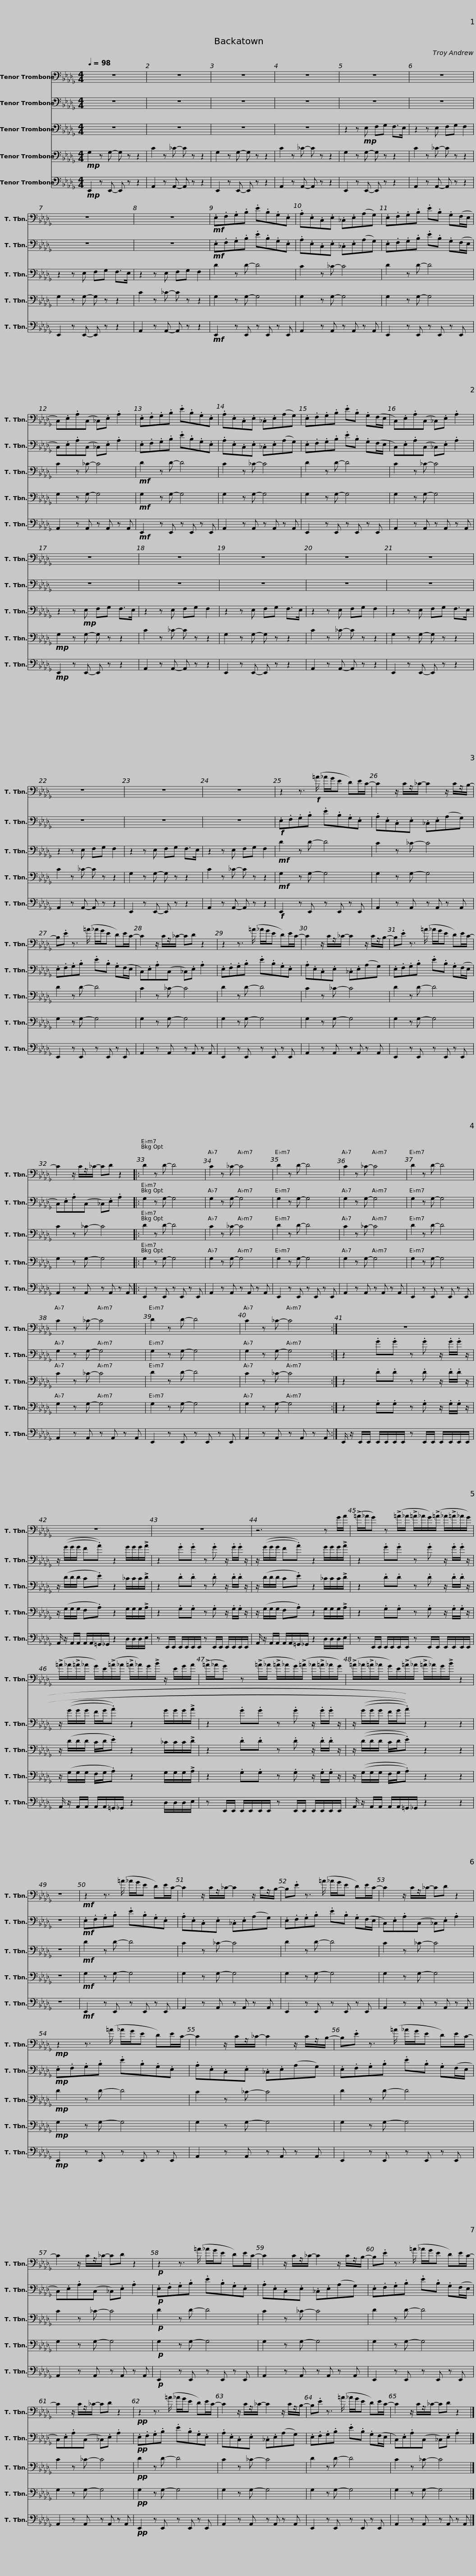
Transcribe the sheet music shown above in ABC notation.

X:1
%%score 1 2 3 4 5
L:1/8
Q:1/4=98
M:4/4
I:linebreak $
K:Db
V:1 bass
V:2 bass
V:3 bass
V:4 bass
V:5 bass
V:1
 z8 | z8 | z8 | z8 |$ z8 | %5
 z8 | z8 | z8 |!mf! .E,.F,.G,.B, .E.B,.G,.E, |$ .A,.E,.C,.E, ._C,.E,(A,G,) | %10
 .E,.F,.G,.B, .E.B, .G,(F,/E,/ | C,).E,.A,(C, _C,).E, .A,2 | .E,.F,.G,.B, .E.B,.G,.E, |$ .A,.E,.C,.E, ._C,.E,(A,G,) | .E,.F,.G,.B, .E.B, .G,(F,/E,/ | %15
 C,).E,.A,(C, _C,).E, .A,2 | z8 |$ z8 | z8 | z8 | %20
 z8 | z8 |$ z8 | z8 | z2 z3/2!f! (=A/ _A/G/E D)E/C/- |$ %25
 C2 z/ C/z/_C/- C2 z/ C/z/B,/- | B,.E z3/2 (=A/ _A/G/E D)E/C/- | C2 z/ C/z/_C/- CD z2 |$ z2 z3/2 (=A/ _A/G/E D)E/C/- | C2 z/ C/z/_C/- C2 z/ C/z/B,/- | %30
 B,.E z3/2 (=A/ _A/G/E D)E/C/- |$ C2 z/ C/z/_C/- CD z2 |: D2 z D- D4 | C2 z _C- C4 | D2 z D- D4 |$ %35
 C2 z _C- C4 | D2 z D- D4 | C2 z _C- C4 | D2 z D- D4 |$ C2 z _C- C4 :| %40
 z8 |$ z8 | z8 |$ z6 z G/A/ |$ (!>!=A/_A/G) z (!>!=A/_A/ !>!=A/_A/G/)(!>!=A/ _A/!>!=A/_A/G/) |$ %45
 (!>!=A/_A/!>!=A/_A/ G/)E/(!>!=A/_A/ !>!=A/_A/)G/!>!B/ z/ E/G/A/ |$ (!>!=A/_A/G) z (!>!=A/_A/ !>!=A/_A/G/)(!>!=A/ _A/!>!=A/_A/G/) |$ (!>!=A/_A/!>!=A/_A/ G/)E/(!>!=A/_A/ !>!=A/_A/)G/!>!B/ z2 | z8 |!mf! z2 z3/2 (=A/ _A/G/E D)E/C/- |$ %50
 C2 z/ C/z/_C/- C2 z/ C/z/B,/- | B,.E z3/2 (=A/ _A/G/E D)E/C/- | C2 z/ C/z/_C/- CD z2 |$!mp! z2 z3/2 (=A/ _A/G/E D)E/C/- | C2 z/ C/z/_C/- C2 z/ C/z/B,/- | %55
 B,.E z3/2 (=A/ _A/G/E D)E/C/- |$ C2 z/ C/z/_C/- CD z2 |!p! z2 z3/2 (=A/ _A/G/E D)E/C/- | C2 z/ C/z/_C/- C2 z/ C/z/B,/- |$ B,.E z3/2 (=A/ _A/G/E D)E/C/- | %60
 C2 z/ C/z/_C/- CD z2 |!pp! z2 z3/2 (=A/ _A/G/E D)E/C/- |$ C2 z/ C/z/_C/- C2 z/ C/z/B,/- | B,.E z3/2 (=A/ _A/G/E D)E/C/- | C2 z/ C/z/_C/- CD z2 |] %65
V:2
 z8 | z8 | z8 | z8 |$ z8 | %5
 z8 | z8 | z8 |!mf! .E,.F,.G,.B, .E.B,.G,.E, |$ .A,.E,.C,.E, ._C,.E,(A,G,) | %10
 .E,.F,.G,.B, .E.B, .G,(F,/E,/ | C,).E,.A,(C, _C,).E, .A,2 | .E,.F,.G,.B, .E.B,.G,.E, |$ .A,.E,.C,.E, ._C,.E,(A,G,) | .E,.F,.G,.B, .E.B, .G,(F,/E,/ | %15
 C,).E,.A,(C, _C,).E, .A,2 | z8 |$ z8 | z8 | z8 | %20
 z8 | z8 |$ z8 | z8 |!f! .E,.F,.G,.B, .E.B,.G,.E, |$ %25
 .A,.E,.C,.E, ._C,.E,(A,G,) | .E,.F,.G,.B, .E.B, .G,(F,/E,/ | C,).E,.A,(C, _C,).E, .A,2 |$ .E,.F,.G,.B, .E.B,.G,.E, | .A,.E,.C,.E, ._C,.E,(A,G,) | %30
 .E,.F,.G,.B, .E.B, .G,(F,/E,/ |$ C,).E,.A,(C, _C,).E, .A,2 |: G,2 z G,- G,4 | G,2 z G,- G,4 | G,2 z G,- G,4 |$ %35
 G,2 z G,- G,4 | G,2 z G,- G,4 | G,2 z G,- G,4 | G,2 z G,- G,4 |$ G,2 z G,- G,4 :| %40
 z2 .G.G z .G z/ .G/.G/ z/ |$ z/ ((G/G/G/ F.A)) z2 G/G/G/!>!A/ | z2 .G.G z .G z/ .G/.G/ z/ |$ z/ ((G/G/G/ F.A)) z2 G/G/G/!>!A/ |$ z2 .G.G z .G z/ .G/.G/ z/ |$ %45
 z/ ((G/G/G/ F/G/.A)) z2 G/G/G/!>!A/ |$ z2 .G.G z .G z/ .G/.G/ z/ |$ z/ ((((G/G/G/ F/G/.A)))) z2 z2 | z8 |!mf! .E,.F,.G,.B, .E.B,.G,.E, |$ %50
 .A,.E,.C,.E, ._C,.E,(A,G,) | .E,.F,.G,.B, .E.B, .G,(F,/E,/ | C,).E,.A,(C, _C,).E, .A,2 |$!mp! .E,.F,.G,.B, .E.B,.G,.E, | .A,.E,.C,.E, ._C,.E,(A,G,) | %55
 .E,.F,.G,.B, .E.B, .G,(F,/E,/ |$ C,).E,.A,(C, _C,).E, .A,2 |!p! .E,.F,.G,.B, .E.B,.G,.E, | .A,.E,.C,.E, ._C,.E,(A,G,) |$ .E,.F,.G,.B, .E.B, .G,(F,/E,/ | %60
 C,).E,.A,(C, _C,).E, .A,2 |!pp! .E,.F,.G,.B, .E.B,.G,.E, |$ .A,.E,.C,.E, ._C,.E,(A,G,) | .E,.F,.G,.B, .E.B, .G,(F,/E,/ | C,).E,.A,(C, _C,).E, .A,2 |] %65
V:3
 z8 | z8 | z8 | z8 |$ z2 z!mp! E, F,G, F,>E, | %5
 z2 z E, F,G, F,2 | z2 z E, F,G, F,>E, | z2 z E, F,G, F,2 | D2 z D- D4 |$ C2 z _C- C4 | %10
 D2 z D- D4 | C2 z _C- C4 |!mf! D2 z D- D4 |$ C2 z _C- C4 | D2 z D- D4 | %15
 C2 z _C- C4 | z2 z!mp! E, F,G, F,>E, |$ z2 z E, F,G, F,2 | z2 z E, F,G, F,>E, | z2 z E, F,G, F,2 | %20
 z2 z E, F,G, F,>E, | z2 z E, F,G, F,2 |$ z2 z E, F,G, F,>E, | z2 z E, F,G, F,2 |!mf! D2 z D- D4 |$ %25
 C2 z _C- C4 | D2 z D- D4 | C2 z _C- C4 |$ D2 z D- D4 | C2 z _C- C4 | %30
 D2 z D- D4 |$ C2 z _C- C4 |: D2 z D- D4 | C2 z _C- C4 | D2 z D- D4 |$ %35
 C2 z _C- C4 | D2 z D- D4 | C2 z _C- C4 | D2 z D- D4 |$ C2 z _C- C4 :| %40
 z2 .D.D z .D z/ .D/.D/ z/ |$ z/ (D/D/D/ C.E) z2 _C/C/C/!>!D/ | z2 .D.D z .D z/ .D/.D/ z/ |$ z/ (D/D/D/ C.E) z2 _C/C/C/!>!D/ |$ z2 .D.D z .D z/ .D/.D/ z/ |$ %45
 z/ (D/D/D/ C/D/.E) z2 _C/C/C/!>!D/ |$ z2 .D.D z .D z/ .D/.D/ z/ |$ z/ ((D/D/D/ C/D/.E)) z2 z2 | z8 |!mf! D2 z D- D4 |$ %50
 C2 z _C- C4 | D2 z D- D4 | C2 z _C- C4 |$!mp! D2 z D- D4 | C2 z _C- C4 | %55
 D2 z D- D4 |$ C2 z _C- C4 |!p! D2 z D- D4 | C2 z _C- C4 |$ D2 z D- D4 | %60
 C2 z _C- C4 |!pp! D2 z D- D4 |$ C2 z _C- C4 | D2 z D- D4 | C2 z _C- C4 |] %65
V:4
!mp! G,2 z G,- G, z z2 | C2 z _C- C z z2 | G,2 z G,- G, z z2 | C2 z _C- C z z2 |$ G,2 z G,- G, z z2 | %5
 C2 z _C- C z z2 | G,2 z G,- G, z z2 | C2 z _C- C z z2 | G,2 z G,- G,4 |$ G,2 z G,- G,4 | %10
 G,2 z G,- G,4 | G,2 z G,- G,4 |!mf! G,2 z G,- G,4 |$ G,2 z G,- G,4 | G,2 z G,- G,4 | %15
 G,2 z G,- G,4 |!mp! G,2 z G,- G, z z2 |$ C2 z _C- C z z2 | G,2 z G,- G, z z2 | C2 z _C- C z z2 | %20
 G,2 z G,- G, z z2 | C2 z _C- C z z2 |$ G,2 z G,- G, z z2 | C2 z _C- C z z2 |!mf! G,2 z G,- G,4 |$ %25
 G,2 z G,- G,4 | G,2 z G,- G,4 | G,2 z G,- G,4 |$ G,2 z G,- G,4 | G,2 z G,- G,4 | %30
 G,2 z G,- G,4 |$ G,2 z G,- G,4 |: G,2 z G,- G,4 | G,2 z G,- G,4 | G,2 z G,- G,4 |$ %35
 G,2 z G,- G,4 | G,2 z G,- G,4 | G,2 z G,- G,4 | G,2 z G,- G,4 |$ G,2 z G,- G,4 :| %40
 z2 .G,.G, z .G, z/ .G,/.G,/ z/ |$ z/ (G,/G,/G,/ F,.A,) z2 G,/G,/G,/!>!A,/ | z2 .G,.G, z .G, z/ .G,/.G,/ z/ |$ z/ (G,/G,/G,/ F,.A,) z2 G,/G,/G,/!>!A,/ |$ z2 .G,.G, z .G, z/ .G,/.G,/ z/ |$ %45
 z/ (G,/G,/G,/ F,/G,/.A,) z2 G,/G,/G,/!>!A,/ |$ z2 .G,.G, z .G, z/ .G,/.G,/ z/ |$ z/ ((G,/G,/G,/ F,/G,/.A,)) z2 z2 | z8 |!mf! G,2 z G,- G,4 |$ %50
 G,2 z G,- G,4 | G,2 z G,- G,4 | G,2 z G,- G,4 |$!mp! G,2 z G,- G,4 | G,2 z G,- G,4 | %55
 G,2 z G,- G,4 |$ G,2 z G,- G,4 |!p! G,2 z G,- G,4 | G,2 z G,- G,4 |$ G,2 z G,- G,4 | %60
 G,2 z G,- G,4 |!pp! G,2 z G,- G,4 |$ G,2 z G,- G,4 | G,2 z G,- G,4 | G,2 z G,- G,4 |] %65
V:5
!mp! E,,2 z E,,- E,, z z2 | A,,2 z A,,- A,, z z2 | E,,2 z E,,- E,, z z2 | A,,2 z A,,- A,, z z2 |$ E,,2 z E,,- E,, z z2 | %5
 A,,2 z A,,- A,, z z2 | E,,2 z E,,- E,, z z2 | A,,2 z A,,- A,, z z2 |!mf! E,,2 z E,, z E,, z E,, |$ A,,2 z A,, z A,, z A,, | %10
 E,,2 z E,, z E,, z E,, | A,,2 z A,, z A,, z A,, |!mf! E,,2 z E,, z E,, z E,, |$ A,,2 z A,, z A,, z A,, | E,,2 z E,, z E,, z E,, | %15
 A,,2 z A,, z A,, z A,, |!mp! E,,2 z E,,- E,, z z2 |$ A,,2 z A,,- A,, z z2 | E,,2 z E,,- E,, z z2 | A,,2 z A,,- A,, z z2 | %20
 E,,2 z E,,- E,, z z2 | A,,2 z A,,- A,, z z2 |$ E,,2 z E,,- E,, z z2 | A,,2 z A,,- A,, z z2 |!f! E,,2 z E,, z E,, z E,, |$ %25
 A,,2 z A,, z A,, z A,, | E,,2 z E,, z E,, z E,, | A,,2 z A,, z A,, z A,, |$ E,,2 z E,, z E,, z E,, | A,,2 z A,, z A,, z A,, | %30
 E,,2 z E,, z E,, z E,, |$ A,,2 z A,, z A,, z A,, |: E,,2 z E,, z E,, z E,, | A,,2 z A,, z A,, z A,, | E,,2 z E,, z E,, z E,, |$ %35
 A,,2 z A,, z A,, z A,, | E,,2 z E,, z E,, z E,, | A,,2 z A,, z A,, z A,, | E,,2 z E,, z E,, z E,, |$ A,,2 z A,, z A,, z A,, :| %40
 E,,/ z/ E,,/E,,/ E,,/E,,/E,,/E,,/ z E,,/E,,/ E,,/E,,/E,,/E,,/ |$ A,,/ z/ A,,/A,,/ A,,/A,,/=G,,/_G,,/ z2 D,/D,/D,/E,/ | z E,,/E,,/ E,,/E,,/E,,/E,,/ z E,,/E,,/ E,,/E,,/E,,/E,,/ |$ A,,/ z/ A,,/A,,/ A,,/A,,/=G,,/_G,,/ z2 D,/D,/D,/E,/ |$ z E,,/E,,/ E,,/E,,/E,,/E,,/ z E,,/E,,/ E,,/E,,/E,,/E,,/ |$ %45
 A,,/ z/ A,,/A,,/ A,,/A,,/=G,,/_G,,/ z2 D,/D,/D,/E,/ |$ z E,,/E,,/ E,,/E,,/E,,/E,,/ z E,,/E,,/ E,,/E,,/E,,/E,,/ |$ A,,/ z/ A,,/A,,/ A,,/A,,/=G,,/_G,,/ z2 z2 | z8 |!mf! E,,2 z E,, z E,, z E,, |$ %50
 A,,2 z A,, z A,, z A,, | E,,2 z E,, z E,, z E,, | A,,2 z A,, z A,, z A,, |$!mp! E,,2 z E,, z E,, z E,, | A,,2 z A,, z A,, z A,, | %55
 E,,2 z E,, z E,, z E,, |$ A,,2 z A,, z A,, z A,, |!p! E,,2 z E,, z E,, z E,, | A,,2 z A,, z A,, z A,, |$ E,,2 z E,, z E,, z E,, | %60
 A,,2 z A,, z A,, z A,, |!pp! E,,2 z E,, z E,, z E,, |$ A,,2 z A,, z A,, z A,, | E,,2 z E,, z E,, z E,, | A,,2 z A,, z A,, z A,, |] %65
